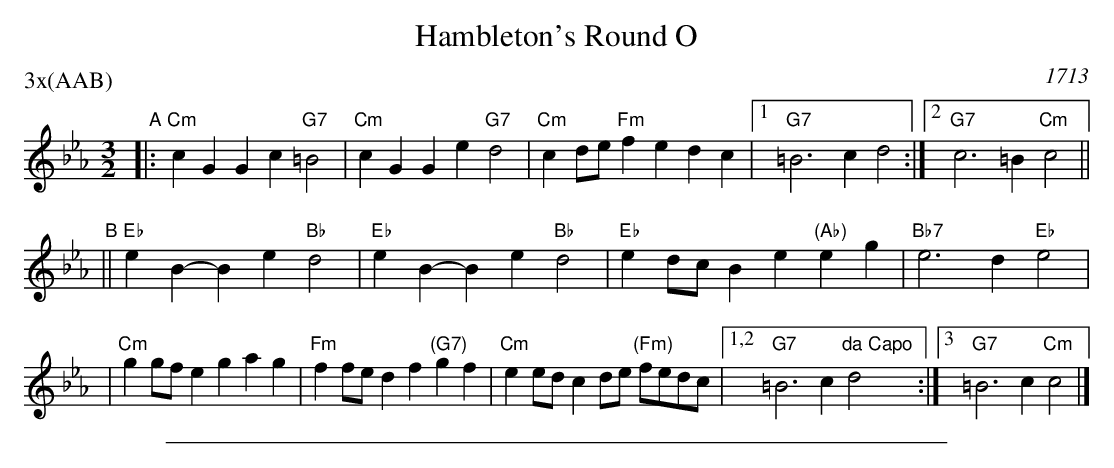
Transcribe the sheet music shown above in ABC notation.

X:1
T: Hambleton's Round O
O: 1713
P: 3x(AAB)
M: 3/2
L: 1/4
K: Cm
"A"\
|: "Cm"cG Gc "G7"=B2 | "Cm"cG Ge "G7"d2 | "Cm"cd/e/ "Fm"fe dc \
|1 "G7"=B3 c d2 :|2 "G7"c3 =B "Cm"c2 ||
"B"\
|| "Eb"eB-Be "Bb"d2 | "Eb"eB-Be "Bb"d2 | "Eb"ed/c/ Be "(Ab)"eg | "Bb7"e3 d "Eb"e2 |
| "Cm"gg/f/ eg ag | "Fm"ff/e/ df "(G7)"gf | "Cm"ee/d/ cd/e/ "(Fm)"f/e/d/c/ \
|1,2 "G7"=B3 c "da Capo"d2 :|3 "G7"=B3 c "Cm"c2 |]
